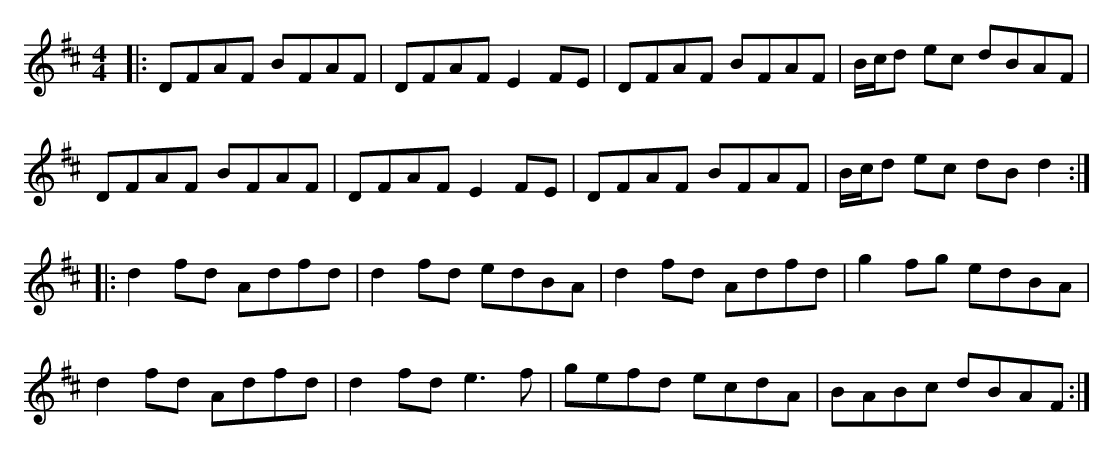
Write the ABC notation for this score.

X:1
M:4/4
K:D
|:DFAF BFAF|DFAF E2FE|DFAF BFAF|B/c/d ec dBAF|
DFAF BFAF|DFAF E2FE|DFAF BFAF|B/c/d ec dBd2:|
|:d2fd Adfd|d2fd edBA|d2fd Adfd|g2fg edBA|
d2fd Adfd|d2fd e3f|gefd ecdA|BABc dBAF:|
